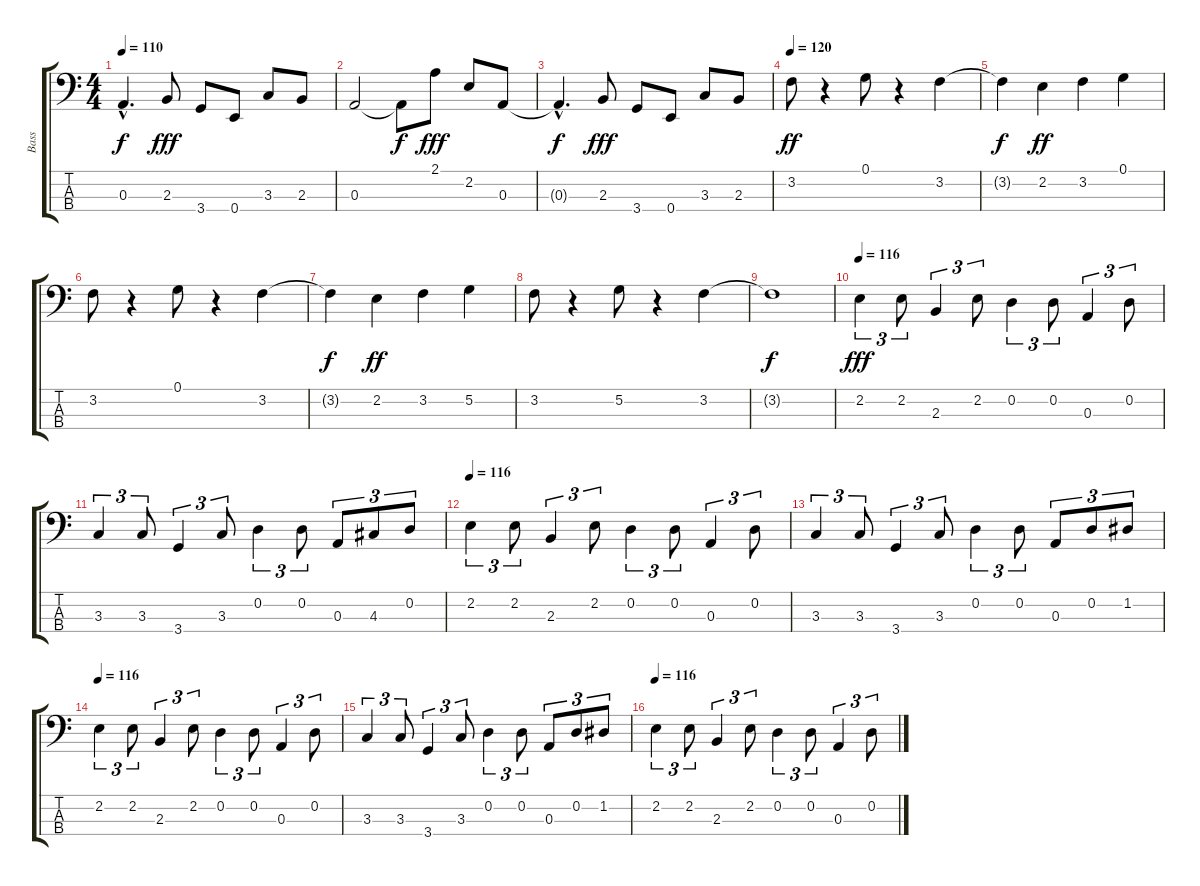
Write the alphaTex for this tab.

\track ("Bass" "Bass") {instrument electricbasspick}
\staff {score tabs}
\tuning (G2 D2 A1 E1) {hide}
\ts (4 4)
\tempo 110
\clef f4
\ks c
0.3{hac t}.4{d dy f} 2.3.8{dy fff} 3.4.8 0.4.8 3.3.8 2.3.8 |
0.3.2 0.3{t}.8{dy f} 2.1.8{dy fff} 2.2.8 0.3.8 |
0.3{hac t}.4{d dy f} 2.3.8{dy fff} 3.4.8 0.4.8 3.3.8 2.3.8 |
\tempo 120
3.2.8{dy ff} r.4 0.1.8 r.4 3.2.4 |
3.2{t}.4{dy f} 2.2.4{dy ff} 3.2.4 0.1.4 |
3.2.8 r.4 0.1.8 r.4 3.2.4 |
3.2{t}.4{dy f} 2.2.4{dy ff} 3.2.4 5.2.4 |
3.2.8 r.4 5.2.8 r.4 3.2.4 |
3.2{t}.1{dy f} |
\tempo 116
2.2.4{tu (3 2) dy fff} 2.2.8{tu (3 2)} 2.3.4{tu (3 2)} 2.2.8{tu (3 2)} 0.2.4{tu (3 2)} 0.2.8{tu (3 2)} 0.3.4{tu (3 2)} 0.2.8{tu (3 2)} |
3.3.4{tu (3 2)} 3.3.8{tu (3 2)} 3.4.4{tu (3 2)} 3.3.8{tu (3 2)} 0.2.4{tu (3 2)} 0.2.8{tu (3 2)} 0.3.8{tu (3 2)} 4.3.8{tu (3 2)} 0.2.8{tu (3 2)} |
\tempo 116
2.2.4{tu (3 2)} 2.2.8{tu (3 2)} 2.3.4{tu (3 2)} 2.2.8{tu (3 2)} 0.2.4{tu (3 2)} 0.2.8{tu (3 2)} 0.3.4{tu (3 2)} 0.2.8{tu (3 2)} |
3.3.4{tu (3 2)} 3.3.8{tu (3 2)} 3.4.4{tu (3 2)} 3.3.8{tu (3 2)} 0.2.4{tu (3 2)} 0.2.8{tu (3 2)} 0.3.8{tu (3 2)} 0.2.8{tu (3 2)} 1.2.8{tu (3 2)} |
\tempo 116
2.2.4{tu (3 2)} 2.2.8{tu (3 2)} 2.3.4{tu (3 2)} 2.2.8{tu (3 2)} 0.2.4{tu (3 2)} 0.2.8{tu (3 2)} 0.3.4{tu (3 2)} 0.2.8{tu (3 2)} |
3.3.4{tu (3 2)} 3.3.8{tu (3 2)} 3.4.4{tu (3 2)} 3.3.8{tu (3 2)} 0.2.4{tu (3 2)} 0.2.8{tu (3 2)} 0.3.8{tu (3 2)} 0.2.8{tu (3 2)} 1.2.8{tu (3 2)} |
\tempo 116
2.2.4{tu (3 2)} 2.2.8{tu (3 2)} 2.3.4{tu (3 2)} 2.2.8{tu (3 2)} 0.2.4{tu (3 2)} 0.2.8{tu (3 2)} 0.3.4{tu (3 2)} 0.2.8{tu (3 2)}
